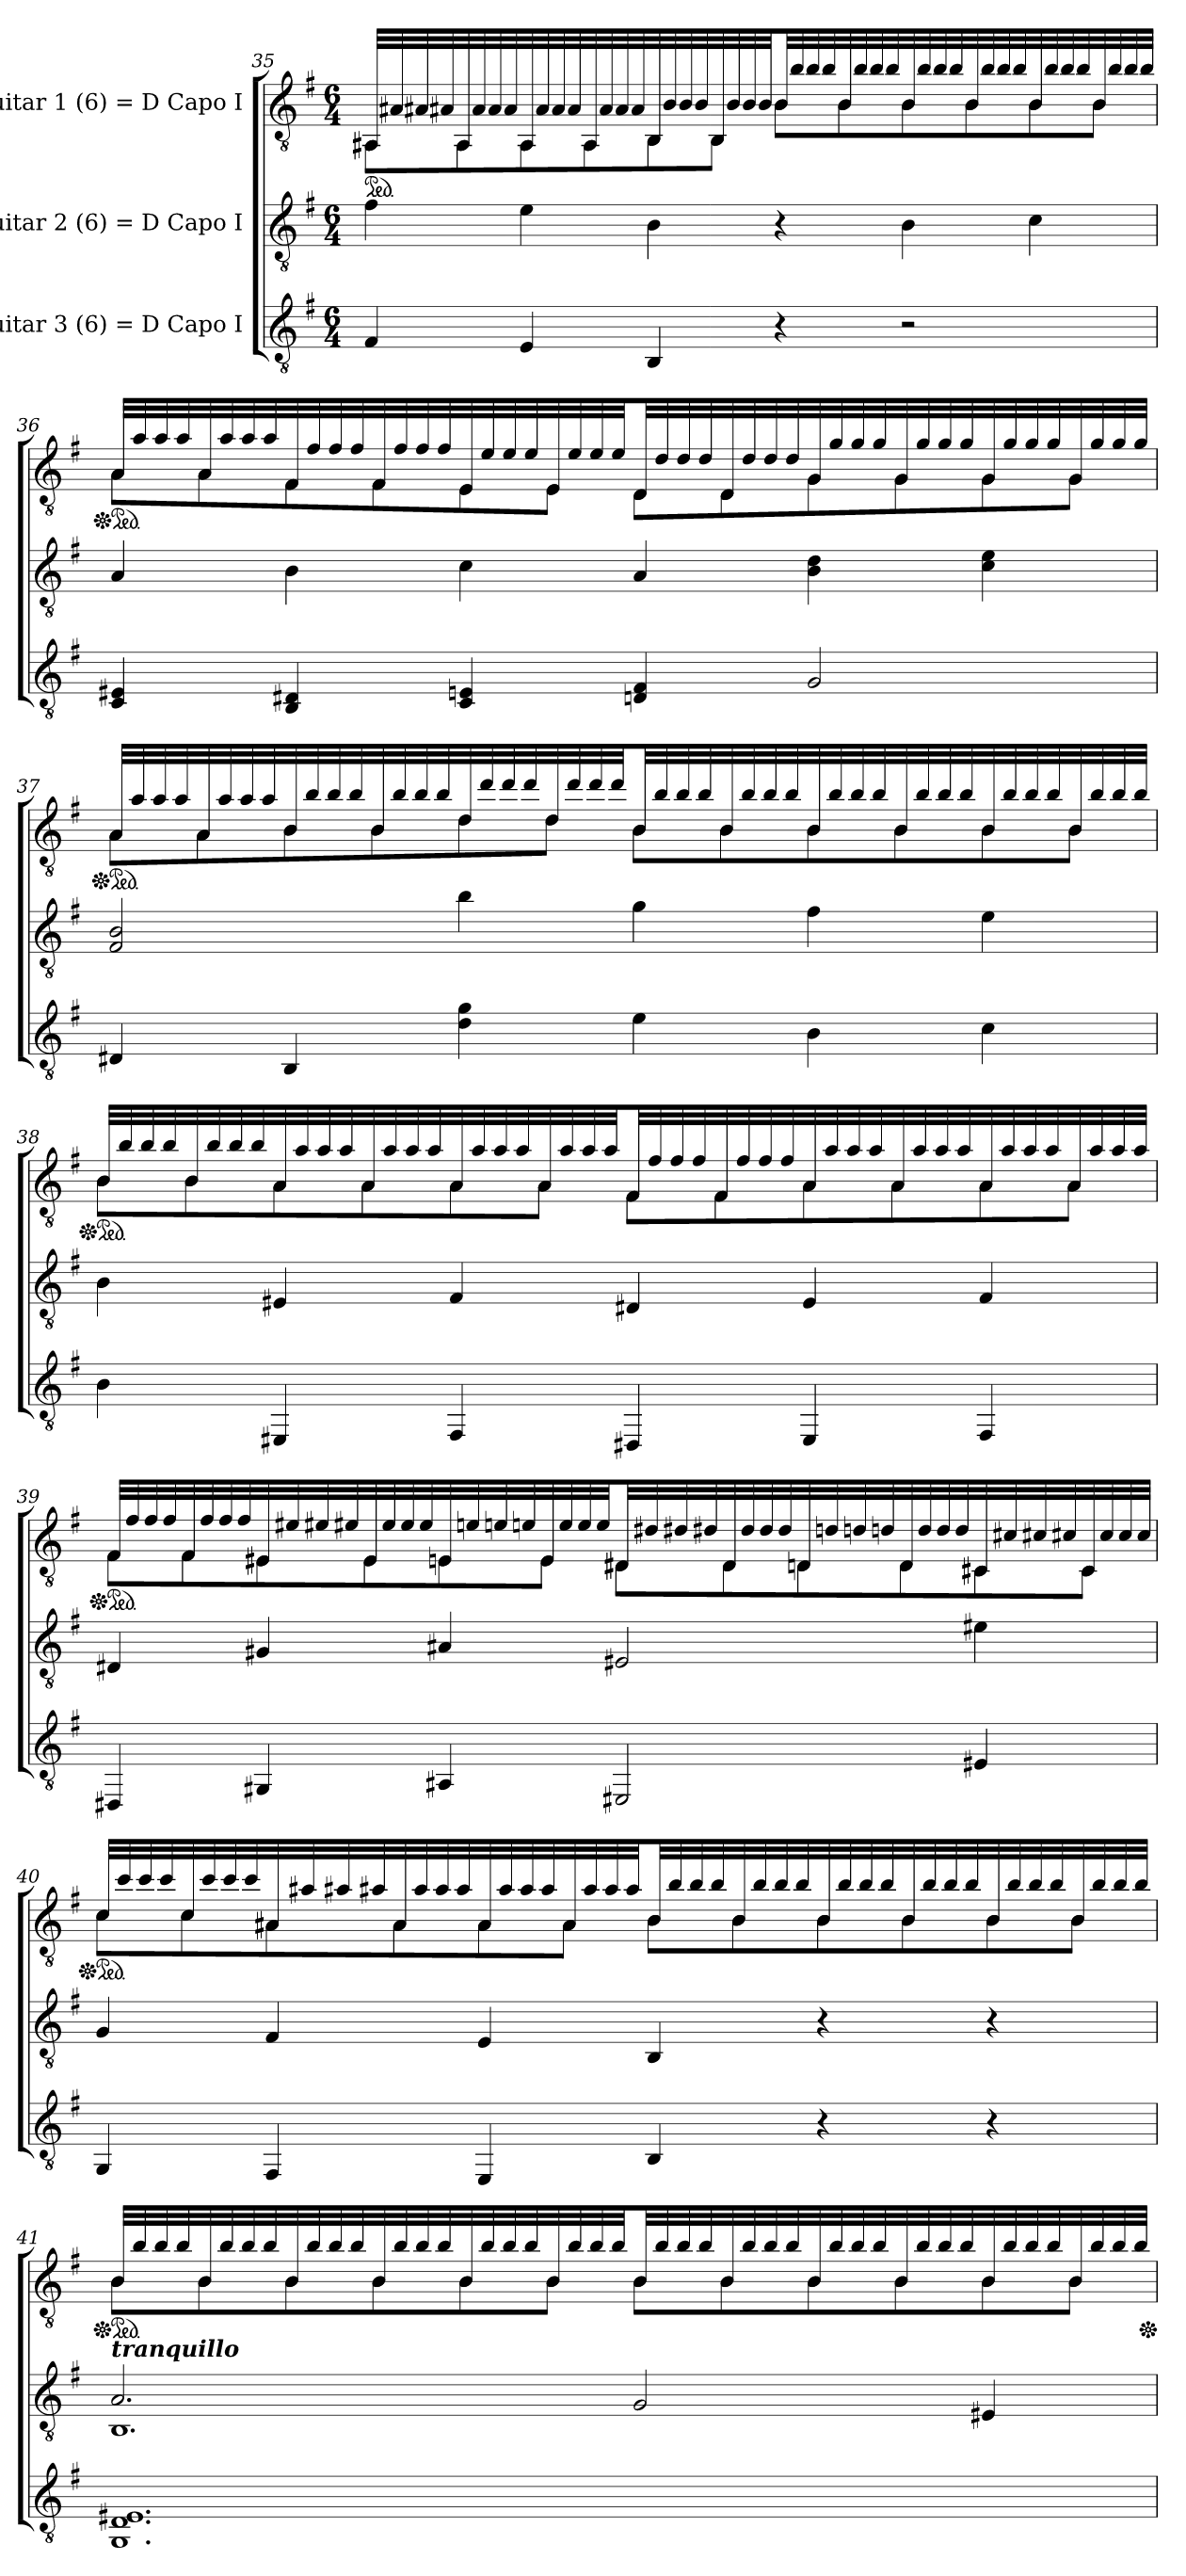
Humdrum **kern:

**kern	**kern	**dynam	**kern
*part3	*part2	*part2	*part1
*staff3	*staff2	*staff2	*staff1
*I"Guitar 3 (6) = D Capo I	*I"Guitar 2 (6) = D Capo I	*	*I"Guitar 1 (6) = D Capo I
!!LO:LB:g=z
*clefGv2	*clefGv2	*	*clefGv2
*k[f#]	*k[f#]	*	*k[f#]
*M6/4	*M6/4	*	*M6/4
*	*	*	*ped
=35	=35	=35	=35
*	*	*	*^
4F#/	4f#\	.	32AA#X/KLL	8AA#\L
*	*	*	*tremolo	*
.	.	.	32A#X/	.
.	.	.	32A#X/	.
.	.	.	32A#X/	.
*	*	*	*Xtremolo	*
.	.	.	32AA#/K	8AA#\
*	*	*	*tremolo	*
.	.	.	32A#/	.
.	.	.	32A#/	.
.	.	.	32A#/	.
*	*	*	*Xtremolo	*
4E/	4e\	.	32AA#/K	8AA#\
*	*	*	*tremolo	*
.	.	.	32A#/	.
.	.	.	32A#/	.
.	.	.	32A#/	.
*	*	*	*Xtremolo	*
.	.	.	32AA#/K	8AA#\
*	*	*	*tremolo	*
.	.	.	32A#/	.
.	.	.	32A#/	.
.	.	.	32A#/	.
*	*	*	*Xtremolo	*
4BB/	4B\	.	32BB/K	8BB\
*	*	*	*tremolo	*
.	.	.	32B/	.
.	.	.	32B/	.
.	.	.	32B/	.
*	*	*	*Xtremolo	*
.	.	.	32BB/K	8BB\J
*	*	*	*tremolo	*
.	.	.	32B/	.
.	.	.	32B/	.
.	.	.	32B/JJJ	.
*	*	*	*Xtremolo	*
4r	4r	.	32B/KLL	8B\L
*	*	*	*tremolo	*
.	.	.	32b/	.
.	.	.	32b/	.
.	.	.	32b/	.
*	*	*	*Xtremolo	*
.	.	.	32B/K	8B\
*	*	*	*tremolo	*
.	.	.	32b/	.
.	.	.	32b/	.
.	.	.	32b/	.
*	*	*	*Xtremolo	*
2r	4B\	.	32B/K	8B\
*	*	*	*tremolo	*
.	.	.	32b/	.
.	.	.	32b/	.
.	.	.	32b/	.
*	*	*	*Xtremolo	*
.	.	.	32B/K	8B\
*	*	*	*tremolo	*
.	.	.	32b/	.
.	.	.	32b/	.
.	.	.	32b/	.
*	*	*	*Xtremolo	*
.	4c\	.	32B/K	8B\
*	*	*	*tremolo	*
.	.	.	32b/	.
.	.	.	32b/	.
.	.	.	32b/	.
*	*	*	*Xtremolo	*
.	.	.	32B/K	8B\J
*	*	*	*tremolo	*
.	.	.	32b/	.
.	.	.	32b/	.
.	.	.	32b/JJJ	.
*	*	*	*Xtremolo	*
!!LO:LB:g=z	!!
=36	=36	=36	=36	=36
*	*	*	*Xped	*
*	*	*	*ped	*
4C/ 4E#X/	4A/	.	32A/KLL	8A\L
*	*	*	*tremolo	*
.	.	.	32a/	.
.	.	.	32a/	.
.	.	.	32a/	.
*	*	*	*Xtremolo	*
.	.	.	32A/K	8A\
*	*	*	*tremolo	*
.	.	.	32a/	.
.	.	.	32a/	.
.	.	.	32a/	.
*	*	*	*Xtremolo	*
4BB/ 4D#X/	4B\	.	32F#/K	8F#\
*	*	*	*tremolo	*
.	.	.	32f#/	.
.	.	.	32f#/	.
.	.	.	32f#/	.
*	*	*	*Xtremolo	*
.	.	.	32F#/K	8F#\
*	*	*	*tremolo	*
.	.	.	32f#/	.
.	.	.	32f#/	.
.	.	.	32f#/	.
*	*	*	*Xtremolo	*
4C/ 4En/	4c\	.	32E/K	8E\
*	*	*	*tremolo	*
.	.	.	32e/	.
.	.	.	32e/	.
.	.	.	32e/	.
*	*	*	*Xtremolo	*
.	.	.	32E/K	8E\J
*	*	*	*tremolo	*
.	.	.	32e/	.
.	.	.	32e/	.
.	.	.	32e/JJJ	.
*	*	*	*Xtremolo	*
4Dn/ 4F#/	4A/	.	32D/KLL	8D\L
*	*	*	*tremolo	*
.	.	.	32d/	.
.	.	.	32d/	.
.	.	.	32d/	.
*	*	*	*Xtremolo	*
.	.	.	32D/K	8D\
*	*	*	*tremolo	*
.	.	.	32d/	.
.	.	.	32d/	.
.	.	.	32d/	.
*	*	*	*Xtremolo	*
2G/	4B\ 4d\	.	32G/K	8G\
*	*	*	*tremolo	*
.	.	.	32g/	.
.	.	.	32g/	.
.	.	.	32g/	.
*	*	*	*Xtremolo	*
.	.	.	32G/K	8G\
*	*	*	*tremolo	*
.	.	.	32g/	.
.	.	.	32g/	.
.	.	.	32g/	.
*	*	*	*Xtremolo	*
.	4c\ 4e\	.	32G/K	8G\
*	*	*	*tremolo	*
.	.	.	32g/	.
.	.	.	32g/	.
.	.	.	32g/	.
*	*	*	*Xtremolo	*
.	.	.	32G/K	8G\J
*	*	*	*tremolo	*
.	.	.	32g/	.
.	.	.	32g/	.
.	.	.	32g/JJJ	.
*	*	*	*Xtremolo	*
!!LO:LB:g=z	!!
=37	=37	=37	=37	=37
*	*	*	*Xped	*
*	*	*	*ped	*
4D#X/	2F#/ 2B/	.	32A/KLL	8A\L
*	*	*	*tremolo	*
.	.	.	32a/	.
.	.	.	32a/	.
.	.	.	32a/	.
*	*	*	*Xtremolo	*
.	.	.	32A/K	8A\
*	*	*	*tremolo	*
.	.	.	32a/	.
.	.	.	32a/	.
.	.	.	32a/	.
*	*	*	*Xtremolo	*
4BB/	.	.	32B/K	8B\
*	*	*	*tremolo	*
.	.	.	32b/	.
.	.	.	32b/	.
.	.	.	32b/	.
*	*	*	*Xtremolo	*
.	.	.	32B/K	8B\
*	*	*	*tremolo	*
.	.	.	32b/	.
.	.	.	32b/	.
.	.	.	32b/	.
*	*	*	*Xtremolo	*
4d\ 4g\	4b\	.	32d/K	8d\
*	*	*	*tremolo	*
.	.	.	32dd/	.
.	.	.	32dd/	.
.	.	.	32dd/	.
*	*	*	*Xtremolo	*
.	.	.	32d/K	8d\J
*	*	*	*tremolo	*
.	.	.	32dd/	.
.	.	.	32dd/	.
.	.	.	32dd/JJJ	.
*	*	*	*Xtremolo	*
4e\	4g\	.	32B/KLL	8B\L
*	*	*	*tremolo	*
.	.	.	32b/	.
.	.	.	32b/	.
.	.	.	32b/	.
*	*	*	*Xtremolo	*
.	.	.	32B/K	8B\
*	*	*	*tremolo	*
.	.	.	32b/	.
.	.	.	32b/	.
.	.	.	32b/	.
*	*	*	*Xtremolo	*
4B\	4f#\	.	32B/K	8B\
*	*	*	*tremolo	*
.	.	.	32b/	.
.	.	.	32b/	.
.	.	.	32b/	.
*	*	*	*Xtremolo	*
.	.	.	32B/K	8B\
*	*	*	*tremolo	*
.	.	.	32b/	.
.	.	.	32b/	.
.	.	.	32b/	.
*	*	*	*Xtremolo	*
4c\	4e\	.	32B/K	8B\
*	*	*	*tremolo	*
.	.	.	32b/	.
.	.	.	32b/	.
.	.	.	32b/	.
*	*	*	*Xtremolo	*
.	.	.	32B/K	8B\J
*	*	*	*tremolo	*
.	.	.	32b/	.
.	.	.	32b/	.
.	.	.	32b/JJJ	.
*	*	*	*Xtremolo	*
!!LO:PB:g=z	!!
=38	=38	=38	=38	=38
*	*	*	*Xped	*
*	*	*	*ped	*
4B\	4B\	.	32B/KLL	8B\L
*	*	*	*tremolo	*
.	.	.	32b/	.
.	.	.	32b/	.
.	.	.	32b/	.
*	*	*	*Xtremolo	*
.	.	.	32B/K	8B\
*	*	*	*tremolo	*
.	.	.	32b/	.
.	.	.	32b/	.
.	.	.	32b/	.
*	*	*	*Xtremolo	*
4EE#X/	4E#X/	.	32A/K	8A\
*	*	*	*tremolo	*
.	.	.	32a/	.
.	.	.	32a/	.
.	.	.	32a/	.
*	*	*	*Xtremolo	*
.	.	.	32A/K	8A\
*	*	*	*tremolo	*
.	.	.	32a/	.
.	.	.	32a/	.
.	.	.	32a/	.
*	*	*	*Xtremolo	*
4FF#/	4F#/	.	32A/K	8A\
*	*	*	*tremolo	*
.	.	.	32a/	.
.	.	.	32a/	.
.	.	.	32a/	.
*	*	*	*Xtremolo	*
.	.	.	32A/K	8A\J
*	*	*	*tremolo	*
.	.	.	32a/	.
.	.	.	32a/	.
.	.	.	32a/JJJ	.
*	*	*	*Xtremolo	*
4DD#X/	4D#X/	.	32F#/KLL	8F#\L
*	*	*	*tremolo	*
.	.	.	32f#/	.
.	.	.	32f#/	.
.	.	.	32f#/	.
*	*	*	*Xtremolo	*
.	.	.	32F#/K	8F#\
*	*	*	*tremolo	*
.	.	.	32f#/	.
.	.	.	32f#/	.
.	.	.	32f#/	.
*	*	*	*Xtremolo	*
4EE#/	4E#/	.	32A/K	8A\
*	*	*	*tremolo	*
.	.	.	32a/	.
.	.	.	32a/	.
.	.	.	32a/	.
*	*	*	*Xtremolo	*
.	.	.	32A/K	8A\
*	*	*	*tremolo	*
.	.	.	32a/	.
.	.	.	32a/	.
.	.	.	32a/	.
*	*	*	*Xtremolo	*
4FF#/	4F#/	.	32A/K	8A\
*	*	*	*tremolo	*
.	.	.	32a/	.
.	.	.	32a/	.
.	.	.	32a/	.
*	*	*	*Xtremolo	*
.	.	.	32A/K	8A\J
*	*	*	*tremolo	*
.	.	.	32a/	.
.	.	.	32a/	.
.	.	.	32a/JJJ	.
*	*	*	*Xtremolo	*
!!LO:LB:g=z	!!
=39	=39	=39	=39	=39
*	*	*	*Xped	*
*	*	*	*ped	*
4DD#X/	4D#X/	.	32F#/KLL	8F#\L
*	*	*	*tremolo	*
.	.	.	32f#/	.
.	.	.	32f#/	.
.	.	.	32f#/	.
*	*	*	*Xtremolo	*
.	.	.	32F#/K	8F#\
*	*	*	*tremolo	*
.	.	.	32f#/	.
.	.	.	32f#/	.
.	.	.	32f#/	.
*	*	*	*Xtremolo	*
4GG#X/	4G#X/	.	32E#X/K	8E#\
*	*	*	*tremolo	*
.	.	.	32e#X/	.
.	.	.	32e#X/	.
.	.	.	32e#X/	.
*	*	*	*Xtremolo	*
.	.	.	32E#/K	8E#\
*	*	*	*tremolo	*
.	.	.	32e#/	.
.	.	.	32e#/	.
.	.	.	32e#/	.
*	*	*	*Xtremolo	*
4AA#X/	4A#X/	.	32En/K	8E\
*	*	*	*tremolo	*
.	.	.	32en/	.
.	.	.	32en/	.
.	.	.	32en/	.
*	*	*	*Xtremolo	*
.	.	.	32E/K	8E\J
*	*	*	*tremolo	*
.	.	.	32e/	.
.	.	.	32e/	.
.	.	.	32e/JJJ	.
*	*	*	*Xtremolo	*
2EE#X/	2E#X/	.	32D#X/KLL	8D#\L
*	*	*	*tremolo	*
.	.	.	32d#X/	.
.	.	.	32d#X/	.
.	.	.	32d#X/	.
*	*	*	*Xtremolo	*
.	.	.	32D#/K	8D#\
*	*	*	*tremolo	*
.	.	.	32d#/	.
.	.	.	32d#/	.
.	.	.	32d#/	.
*	*	*	*Xtremolo	*
.	.	.	32Dn/K	8D\
*	*	*	*tremolo	*
.	.	.	32dn/	.
.	.	.	32dn/	.
.	.	.	32dn/	.
*	*	*	*Xtremolo	*
.	.	.	32D/K	8D\
*	*	*	*tremolo	*
.	.	.	32d/	.
.	.	.	32d/	.
.	.	.	32d/	.
*	*	*	*Xtremolo	*
4E#X/	4e#X\	.	32C#X/K	8C#\
*	*	*	*tremolo	*
.	.	.	32c#X/	.
.	.	.	32c#X/	.
.	.	.	32c#X/	.
*	*	*	*Xtremolo	*
.	.	.	32C#/K	8C#\J
*	*	*	*tremolo	*
.	.	.	32c#/	.
.	.	.	32c#/	.
.	.	.	32c#/JJJ	.
*	*	*	*Xtremolo	*
!!LO:LB:g=z	!!
=40	=40	=40	=40	=40
*	*	*	*Xped	*
*	*	*	*ped	*
4GG/	4G/	.	32c/KLL	8c\L
*	*	*	*tremolo	*
.	.	.	32cc/	.
.	.	.	32cc/	.
.	.	.	32cc/	.
*	*	*	*Xtremolo	*
.	.	.	32c/K	8c\
*	*	*	*tremolo	*
.	.	.	32cc/	.
.	.	.	32cc/	.
.	.	.	32cc/	.
*	*	*	*Xtremolo	*
4FF#/	4F#/	.	32A#X/K	8A#\
*	*	*	*tremolo	*
.	.	.	32a#X/	.
.	.	.	32a#X/	.
.	.	.	32a#X/	.
*	*	*	*Xtremolo	*
.	.	.	32A#/K	8A#\
*	*	*	*tremolo	*
.	.	.	32a#/	.
.	.	.	32a#/	.
.	.	.	32a#/	.
*	*	*	*Xtremolo	*
4EE/	4E/	.	32A#/K	8A#\
*	*	*	*tremolo	*
.	.	.	32a#/	.
.	.	.	32a#/	.
.	.	.	32a#/	.
*	*	*	*Xtremolo	*
.	.	.	32A#/K	8A#\J
*	*	*	*tremolo	*
.	.	.	32a#/	.
.	.	.	32a#/	.
.	.	.	32a#/JJJ	.
*	*	*	*Xtremolo	*
4BB/	4BB/	.	32B/KLL	8B\L
*	*	*	*tremolo	*
.	.	.	32b/	.
.	.	.	32b/	.
.	.	.	32b/	.
*	*	*	*Xtremolo	*
.	.	.	32B/K	8B\
*	*	*	*tremolo	*
.	.	.	32b/	.
.	.	.	32b/	.
.	.	.	32b/	.
*	*	*	*Xtremolo	*
4r	4r	.	32B/K	8B\
*	*	*	*tremolo	*
.	.	.	32b/	.
.	.	.	32b/	.
.	.	.	32b/	.
*	*	*	*Xtremolo	*
.	.	.	32B/K	8B\
*	*	*	*tremolo	*
.	.	.	32b/	.
.	.	.	32b/	.
.	.	.	32b/	.
*	*	*	*Xtremolo	*
4r	4r	.	32B/K	8B\
*	*	*	*tremolo	*
.	.	.	32b/	.
.	.	.	32b/	.
.	.	.	32b/	.
*	*	*	*Xtremolo	*
.	.	.	32B/K	8B\J
*	*	*	*tremolo	*
.	.	.	32b/	.
.	.	.	32b/	.
.	.	.	32b/JJJ	.
*	*	*	*Xtremolo	*
!!LO:LB:g=z	!!
=41	=41	=41	=41	=41
*	*^	*	*	*
*	*	*	*	*Xped	*
*	*	*	*	*ped	*
!	!LO:TX:a:Bi:t=tranquillo	!	!	!	!
!	!	!	!LO:DY:b	!	!
1.GG 1.D 1.E#X	2.A/	1.BB	other-dynamics	32B/KLL	8B\L
*	*	*	*	*tremolo	*
.	.	.	.	32b/	.
.	.	.	.	32b/	.
.	.	.	.	32b/	.
*	*	*	*	*Xtremolo	*
.	.	.	.	32B/K	8B\
*	*	*	*	*tremolo	*
.	.	.	.	32b/	.
.	.	.	.	32b/	.
.	.	.	.	32b/	.
*	*	*	*	*Xtremolo	*
.	.	.	.	32B/K	8B\
*	*	*	*	*tremolo	*
.	.	.	.	32b/	.
.	.	.	.	32b/	.
.	.	.	.	32b/	.
*	*	*	*	*Xtremolo	*
.	.	.	.	32B/K	8B\
*	*	*	*	*tremolo	*
.	.	.	.	32b/	.
.	.	.	.	32b/	.
.	.	.	.	32b/	.
*	*	*	*	*Xtremolo	*
.	.	.	.	32B/K	8B\
*	*	*	*	*tremolo	*
.	.	.	.	32b/	.
.	.	.	.	32b/	.
.	.	.	.	32b/	.
*	*	*	*	*Xtremolo	*
.	.	.	.	32B/K	8B\J
*	*	*	*	*tremolo	*
.	.	.	.	32b/	.
.	.	.	.	32b/	.
.	.	.	.	32b/JJJ	.
*	*	*	*	*Xtremolo	*
.	2G/	.	.	32B/KLL	8B\L
*	*	*	*	*tremolo	*
.	.	.	.	32b/	.
.	.	.	.	32b/	.
.	.	.	.	32b/	.
*	*	*	*	*Xtremolo	*
.	.	.	.	32B/K	8B\
*	*	*	*	*tremolo	*
.	.	.	.	32b/	.
.	.	.	.	32b/	.
.	.	.	.	32b/	.
*	*	*	*	*Xtremolo	*
.	.	.	.	32B/K	8B\
*	*	*	*	*tremolo	*
.	.	.	.	32b/	.
.	.	.	.	32b/	.
.	.	.	.	32b/	.
*	*	*	*	*Xtremolo	*
.	.	.	.	32B/K	8B\
*	*	*	*	*tremolo	*
.	.	.	.	32b/	.
.	.	.	.	32b/	.
.	.	.	.	32b/	.
*	*	*	*	*Xtremolo	*
.	4E#X/	.	.	32B/K	8B\
*	*	*	*	*tremolo	*
.	.	.	.	32b/	.
.	.	.	.	32b/	.
.	.	.	.	32b/	.
*	*	*	*	*Xtremolo	*
.	.	.	.	32B/K	8B\J
*	*	*	*	*tremolo	*
.	.	.	.	32b/	.
.	.	.	.	32b/	.
.	.	.	.	32b/JJJ	.
*	*	*	*	*Xtremolo	*
*	*v	*v	*	*	*
*	*	*	*v	*v
*	*	*	*Xped
=	=	=	=
*-	*-	*-	*-
